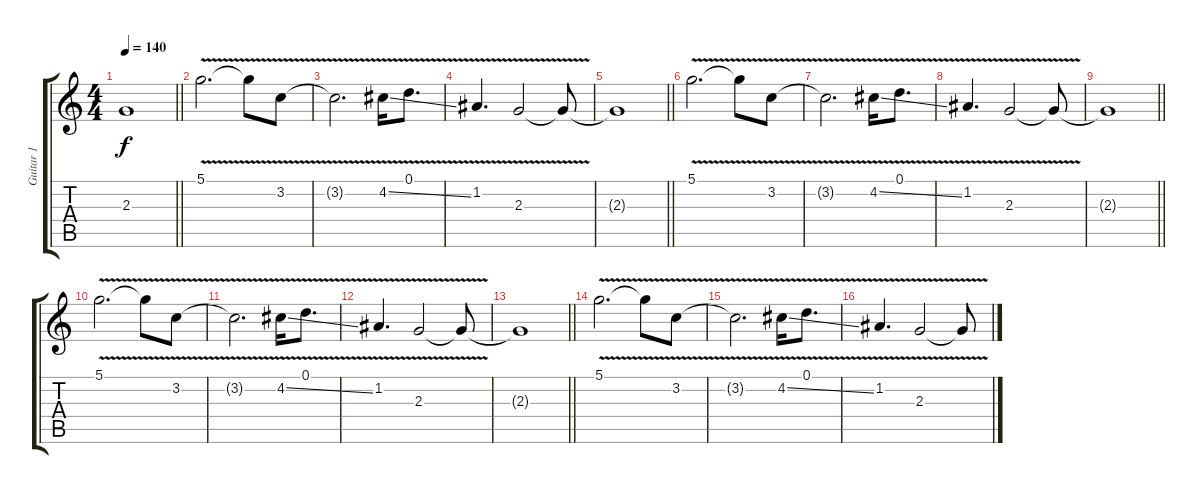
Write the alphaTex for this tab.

\track ("Guitar 1" "Guitar 1") {instrument electricguitarjazz}
\staff {score tabs}
\tuning (D4 A3 F3 C3 G2 C2) {hide}
\ts (4 4)
\tempo 140
\clef g2
\barLineRight lightlight
\ks c
2.3{t}.1{dy f} |
5.1{v}.2{d} 5.1{t}.8 3.2{v}.8 |
3.2{t}.2{d} 4.2{v ss}.16 0.1{v}.8{d} |
1.2{v}.4{d} 2.3{v}.2 2.3{t}.8 |
\barLineRight lightlight
2.3{t}.1 |
5.1{v}.2{d} 5.1{t}.8 3.2{v}.8 |
3.2{t}.2{d} 4.2{v ss}.16 0.1{v}.8{d} |
1.2{v}.4{d} 2.3{v}.2 2.3{t}.8 |
\barLineRight lightlight
2.3{t}.1 |
5.1{v}.2{d} 5.1{t}.8 3.2{v}.8 |
3.2{t}.2{d} 4.2{v ss}.16 0.1{v}.8{d} |
1.2{v}.4{d} 2.3{v}.2 2.3{t}.8 |
\barLineRight lightlight
2.3{t}.1 |
5.1{v}.2{d} 5.1{t}.8 3.2{v}.8 |
3.2{t}.2{d} 4.2{v ss}.16 0.1{v}.8{d} |
1.2{v}.4{d} 2.3{v}.2 2.3{t}.8
